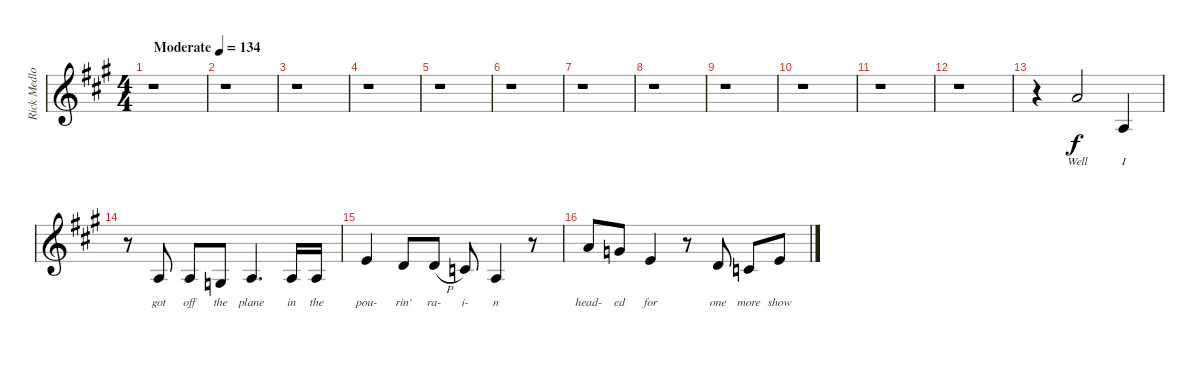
\track ("Rick Medlocke Vocals" "Rick Medlo") {instrument violin}
\staff {score}
\tuning (E4 B3 G3 D3 A2 E2) {hide}
\ts (4 4)
\tempo (134 "Moderate")
\clef g2
\ks a
r.1{dy f instrument violin} |
r.1 |
r.1 |
r.1 |
r.1 |
r.1 |
r.1 |
r.1 |
r.1 |
r.1 |
r.1 |
r.1 |
r.4 5.1.2{lyrics (0 "Well") lyrics (1 "") lyrics (2 "") lyrics (3 "") lyrics (4 "")} 7.4.4{lyrics (0 "I") lyrics (1 "") lyrics (2 "") lyrics (3 "") lyrics (4 "")} |
r.8 7.4.8{lyrics (0 "got") lyrics (1 "") lyrics (2 "") lyrics (3 "") lyrics (4 "")} 7.4.8{lyrics (0 "off") lyrics (1 "") lyrics (2 "") lyrics (3 "") lyrics (4 "")} 5.4.8{lyrics (0 "the") lyrics (1 "") lyrics (2 "") lyrics (3 "") lyrics (4 "")} 7.4.4{d lyrics (0 "plane") lyrics (1 "") lyrics (2 "") lyrics (3 "") lyrics (4 "")} 7.4.16{lyrics (0 "in") lyrics (1 "") lyrics (2 "") lyrics (3 "") lyrics (4 "")} 7.4.16{lyrics (0 "the") lyrics (1 "") lyrics (2 "") lyrics (3 "") lyrics (4 "")} |
5.2.4{lyrics (0 "pou-") lyrics (1 "") lyrics (2 "") lyrics (3 "") lyrics (4 "")} 7.3.8{lyrics (0 "rin'") lyrics (1 "") lyrics (2 "") lyrics (3 "") lyrics (4 "")} 7.3{h}.8{lyrics (0 "ra-") lyrics (1 "") lyrics (2 "") lyrics (3 "") lyrics (4 "")} 5.3.8{lyrics (0 "i-") lyrics (1 "") lyrics (2 "") lyrics (3 "") lyrics (4 "")} 7.4.4{lyrics (0 "n") lyrics (1 "") lyrics (2 "") lyrics (3 "") lyrics (4 "")} r.8 |
5.1.8{lyrics (0 "head-") lyrics (1 "") lyrics (2 "") lyrics (3 "") lyrics (4 "")} 8.2.8{lyrics (0 "ed") lyrics (1 "") lyrics (2 "") lyrics (3 "") lyrics (4 "")} 5.2.4{lyrics (0 "for") lyrics (1 "") lyrics (2 "") lyrics (3 "") lyrics (4 "")} r.8 7.3.8{lyrics (0 "one") lyrics (1 "") lyrics (2 "") lyrics (3 "") lyrics (4 "")} 5.3.8{lyrics (0 "more") lyrics (1 "") lyrics (2 "") lyrics (3 "") lyrics (4 "")} 5.2.8{lyrics (0 "show") lyrics (1 "") lyrics (2 "") lyrics (3 "") lyrics (4 "")}
